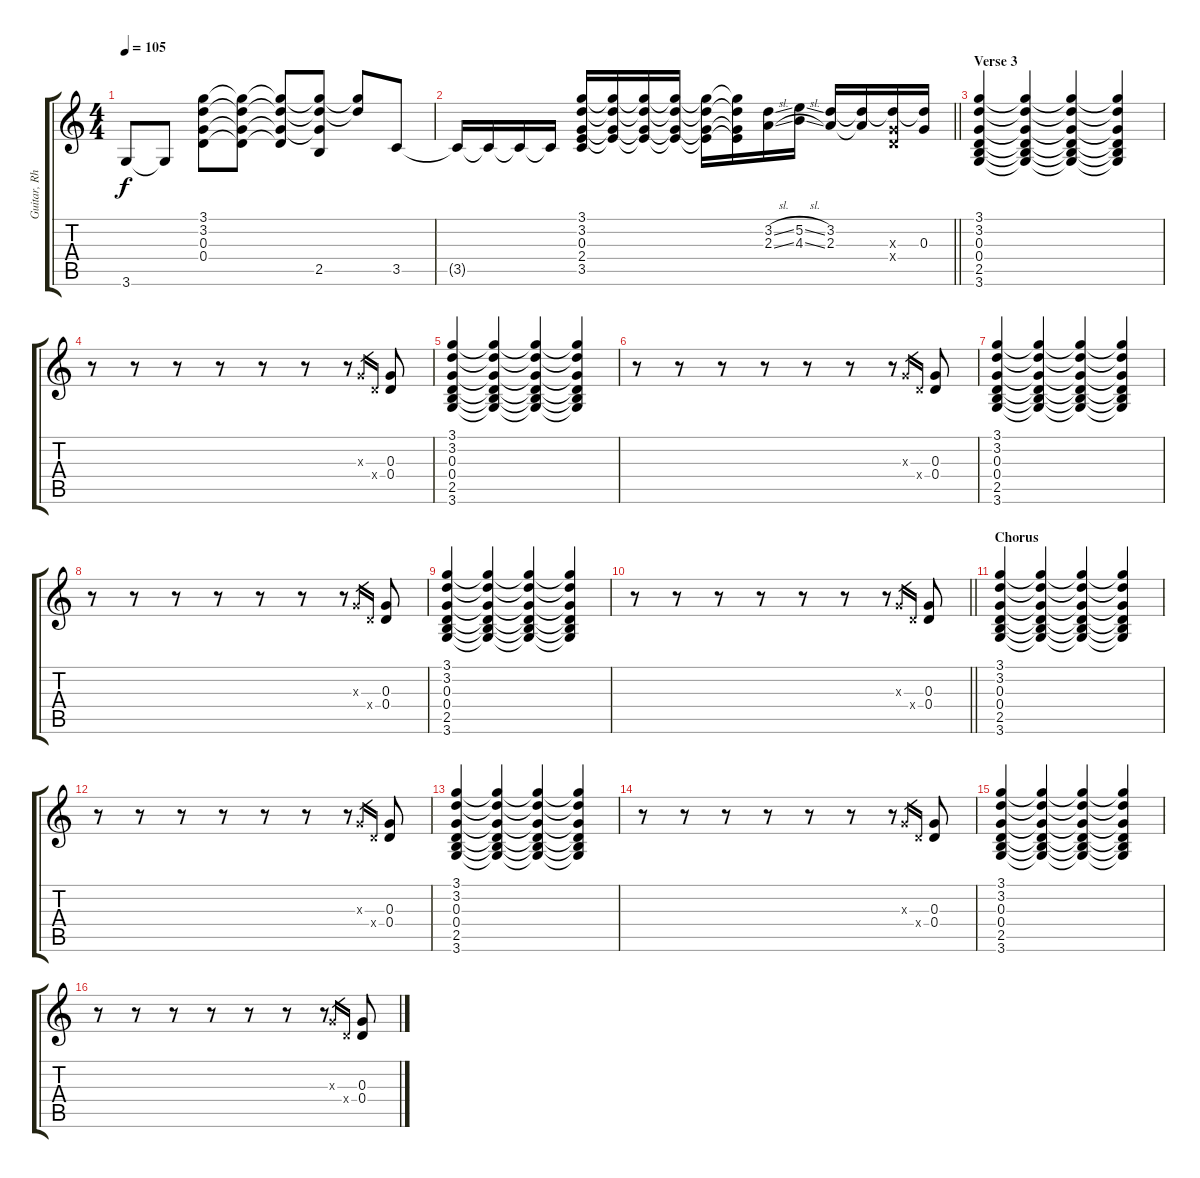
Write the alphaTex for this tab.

\track ("Guitar, Rhythm" "Guitar, Rh") {instrument distortionguitar}
\staff {score tabs}
\tuning (E4 B3 G3 D3 A2 E2) {hide}
\ts (4 4)
\tempo 105
\clef g2
\ks c
3.6.8{dy f} 3.6{t}.8 (3.1 3.2 0.3 0.4).8 (3.1{t} 3.2{t} 0.3{t} 0.4{t}).8 (3.1{t} 3.2{t} 0.3{t} 0.4{t}).8 (3.1{t} 3.2{t} 0.3{t} 2.5).8 (3.1{t} 3.2{t}).8 3.5.8 |
\barLineRight lightlight
3.5{t}.16 3.5{t}.16 3.5{t}.16 3.5{t}.16 (3.1 3.2 0.3 2.4 3.5).16 (3.1{t} 3.2{t} 0.3{t} 2.4{t}).16 (3.1{t} 3.2{t} 0.3{t} 2.4{t}).16 (3.1{t} 3.2{t} 0.3{t} 2.4{t}).16 (3.1{t} 3.2{t} 0.3{t} 2.4{t}).16 (3.1{t} 3.2{t} 0.3{t} 2.4{t}).16 (3.2{sl} 2.3{sl}).16 (5.2{sl} 4.3{sl}).16 (3.2 2.3).16 (3.2{t} 2.3{t}).16 (3.2{t} 0.3{x} 0.4{x}).16 (3.2{t} 0.3).16 |
\section ("" "Verse 3")
(3.1 3.2 0.3 0.4 2.5 3.6).4{volume 0} (3.1{t} 3.2{t} 0.3{t} 0.4{t} 2.5{t} 3.6{t}).4 (3.1{t} 3.2{t} 0.3{t} 0.4{t} 2.5{t} 3.6{t}).4 (3.1{t} 3.2{t} 0.3{t} 0.4{t} 2.5{t} 3.6{t}).4 |
r.8 r.8 r.8 r.8 r.8 r.8 r.8{volume 13} 0.3{x}.16{gr} 0.4{x}.16{gr} (0.3 0.4).8 |
(3.1 3.2 0.3 0.4 2.5 3.6).4{volume 0} (3.1{t} 3.2{t} 0.3{t} 0.4{t} 2.5{t} 3.6{t}).4 (3.1{t} 3.2{t} 0.3{t} 0.4{t} 2.5{t} 3.6{t}).4 (3.1{t} 3.2{t} 0.3{t} 0.4{t} 2.5{t} 3.6{t}).4 |
r.8 r.8 r.8 r.8 r.8 r.8 r.8{volume 13} 0.3{x}.16{gr} 0.4{x}.16{gr} (0.3 0.4).8 |
(3.1 3.2 0.3 0.4 2.5 3.6).4{volume 0} (3.1{t} 3.2{t} 0.3{t} 0.4{t} 2.5{t} 3.6{t}).4 (3.1{t} 3.2{t} 0.3{t} 0.4{t} 2.5{t} 3.6{t}).4 (3.1{t} 3.2{t} 0.3{t} 0.4{t} 2.5{t} 3.6{t}).4 |
r.8 r.8 r.8 r.8 r.8 r.8 r.8{volume 13} 0.3{x}.16{gr} 0.4{x}.16{gr} (0.3 0.4).8 |
(3.1 3.2 0.3 0.4 2.5 3.6).4{volume 0} (3.1{t} 3.2{t} 0.3{t} 0.4{t} 2.5{t} 3.6{t}).4 (3.1{t} 3.2{t} 0.3{t} 0.4{t} 2.5{t} 3.6{t}).4 (3.1{t} 3.2{t} 0.3{t} 0.4{t} 2.5{t} 3.6{t}).4 |
\barLineRight lightlight
r.8 r.8 r.8 r.8 r.8 r.8 r.8{volume 13} 0.3{x}.16{gr} 0.4{x}.16{gr} (0.3 0.4).8 |
\section ("" "Chorus")
(3.1 3.2 0.3 0.4 2.5 3.6).4{volume 0} (3.1{t} 3.2{t} 0.3{t} 0.4{t} 2.5{t} 3.6{t}).4 (3.1{t} 3.2{t} 0.3{t} 0.4{t} 2.5{t} 3.6{t}).4 (3.1{t} 3.2{t} 0.3{t} 0.4{t} 2.5{t} 3.6{t}).4 |
r.8 r.8 r.8 r.8 r.8 r.8 r.8{volume 13} 0.3{x}.16{gr} 0.4{x}.16{gr} (0.3 0.4).8 |
(3.1 3.2 0.3 0.4 2.5 3.6).4{volume 0} (3.1{t} 3.2{t} 0.3{t} 0.4{t} 2.5{t} 3.6{t}).4 (3.1{t} 3.2{t} 0.3{t} 0.4{t} 2.5{t} 3.6{t}).4 (3.1{t} 3.2{t} 0.3{t} 0.4{t} 2.5{t} 3.6{t}).4 |
r.8 r.8 r.8 r.8 r.8 r.8 r.8{volume 13} 0.3{x}.16{gr} 0.4{x}.16{gr} (0.3 0.4).8 |
(3.1 3.2 0.3 0.4 2.5 3.6).4{volume 0} (3.1{t} 3.2{t} 0.3{t} 0.4{t} 2.5{t} 3.6{t}).4 (3.1{t} 3.2{t} 0.3{t} 0.4{t} 2.5{t} 3.6{t}).4 (3.1{t} 3.2{t} 0.3{t} 0.4{t} 2.5{t} 3.6{t}).4 |
r.8 r.8 r.8 r.8 r.8 r.8 r.8{volume 13} 0.3{x}.16{gr} 0.4{x}.16{gr} (0.3 0.4).8
